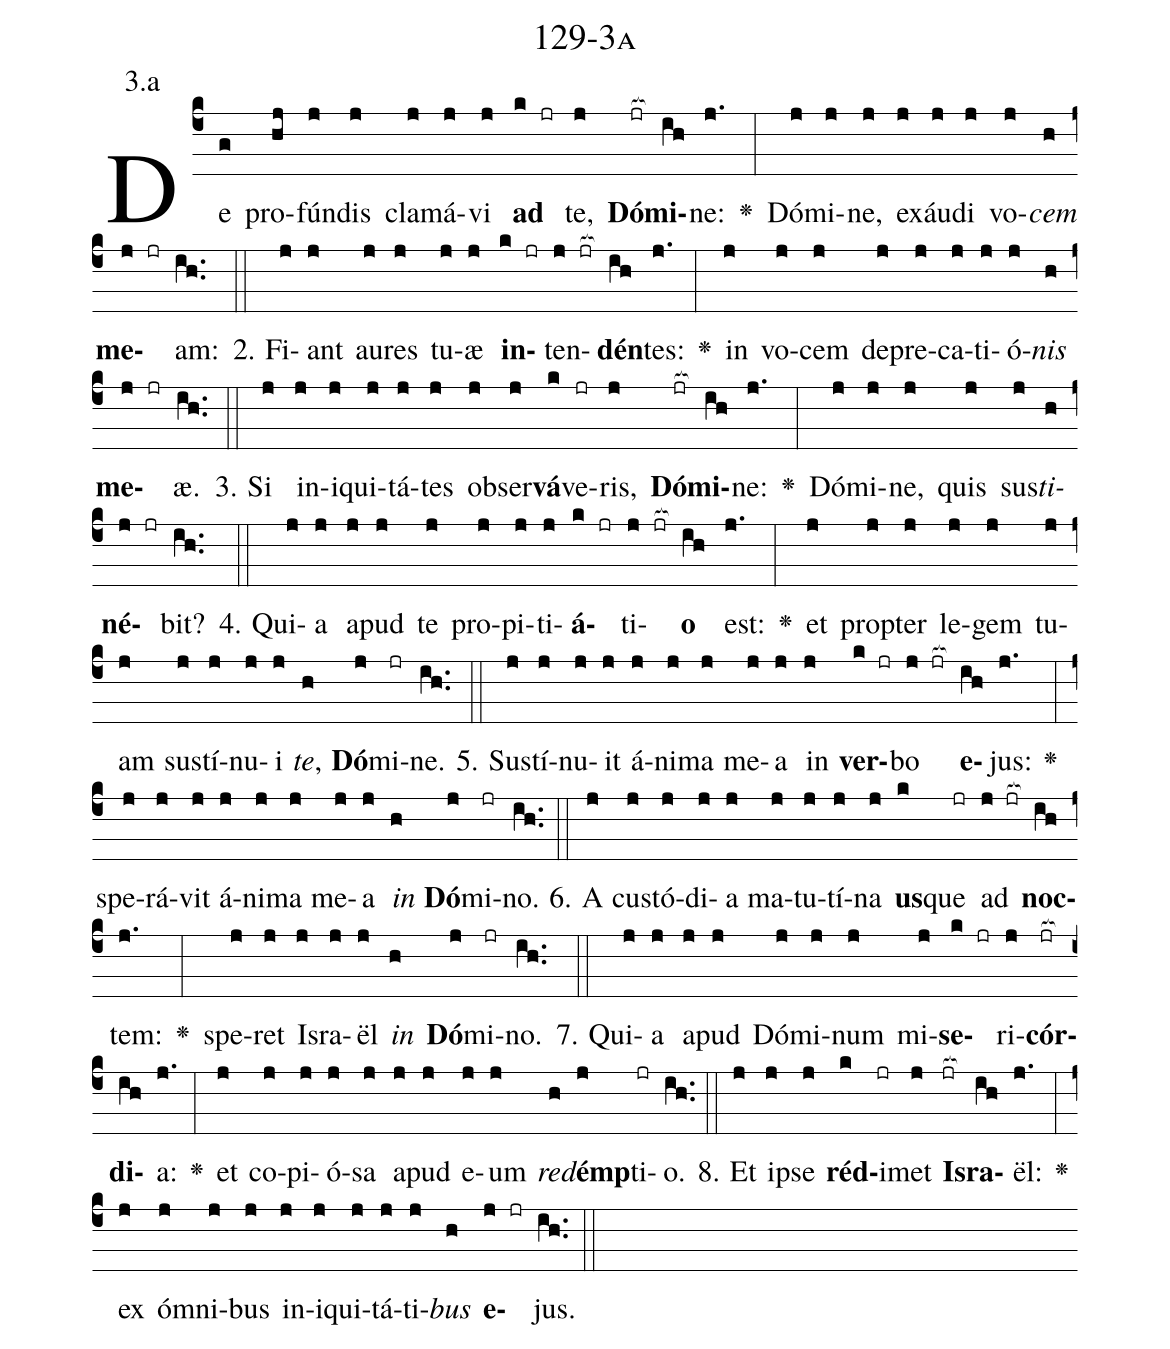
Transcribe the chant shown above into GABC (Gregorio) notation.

name: 129-3a;
annotation: 3.a;
%%
(c4)De(g) pro(hj)fún(j)dis(j) cla(j)má(j)vi(j) <b>ad</b>(k jr) te,(j) <b>Dó</b>(jr[ocb:1{])<b>mi</b>(ih[ocb:0}])ne:(j.) <v>\greheightstar</v>(:) Dó(j)mi(j)ne,(j) ex(j)áu(j)di(j) vo(j)<i>cem</i>(h) <b>me</b>(j jr)am:(ih..) (::)
2. Fi(j)ant(j) au(j)res(j) tu(j)æ(j) <b>in</b>(k jr)ten(j jr[ocb:1{])<b>dén</b>(ih[ocb:0}])tes:(j.) <v>\greheightstar</v>(:) in(j) vo(j)cem(j) de(j)pre(j)ca(j)ti(j)ó(j)<i>nis</i>(h) <b>me</b>(j jr)æ.(ih..) (::)
3. Si(j) in(j)i(j)qui(j)tá(j)tes(j) ob(j)ser(j)<b>vá</b>(k)ve(jr)ris,(j) <b>Dó</b>(jr[ocb:1{])<b>mi</b>(ih[ocb:0}])ne:(j.) <v>\greheightstar</v>(:) Dó(j)mi(j)ne,(j) quis(j) sus(j)<i>ti</i>(h)<b>né</b>(j jr)bit?(ih..) (::)
4. Qui(j)a(j) a(j)pud(j) te(j) pro(j)pi(j)ti(j)<b>á</b>(k jr)ti(j jr[ocb:1{])<b>o</b>(ih[ocb:0}]) est:(j.) <v>\greheightstar</v>(:) et(j) prop(j)ter(j) le(j)gem(j) tu(j)am(j) sus(j)tí(j)nu(j)i(j) <i>te</i>,(h) <b>Dó</b>(j)mi(jr)ne.(ih..) (::)
5. Sus(j)tí(j)nu(j)it(j) á(j)ni(j)ma(j) me(j)a(j) in(j) <b>ver</b>(k jr)bo(j jr[ocb:1{]) <b>e</b>(ih[ocb:0}])jus:(j.) <v>\greheightstar</v>(:) spe(j)rá(j)vit(j) á(j)ni(j)ma(j) me(j)a(j) <i>in</i>(h) <b>Dó</b>(j)mi(jr)no.(ih..) (::)
6. A(j) cus(j)tó(j)di(j)a(j) ma(j)tu(j)tí(j)na(j) <b>us</b>(k)que(jr) ad(j jr[ocb:1{]) <b>noc</b>(ih[ocb:0}])tem:(j.) <v>\greheightstar</v>(:) spe(j)ret(j) Is(j)ra(j)ël(j) <i>in</i>(h) <b>Dó</b>(j)mi(jr)no.(ih..) (::)
7. Qui(j)a(j) a(j)pud(j) Dó(j)mi(j)num(j) mi(j)<b>se</b>(k jr)ri(j)<b>cór</b>(jr[ocb:1{])<b>di</b>(ih[ocb:0}])a:(j.) <v>\greheightstar</v>(:) et(j) co(j)pi(j)ó(j)sa(j) a(j)pud(j) e(j)um(j) <i>red</i>(h)<b>émp</b>(j)ti(jr)o.(ih..) (::)
8. Et(j) ip(j)se(j) <b>réd</b>(k)i(jr)met(j) <b>Is</b>(jr[ocb:1{])<b>ra</b>(ih[ocb:0}])ël:(j.) <v>\greheightstar</v>(:) ex(j) óm(j)ni(j)bus(j) in(j)i(j)qui(j)tá(j)ti(j)<i>bus</i>(h) <b>e</b>(j jr)jus.(ih..) (::)
